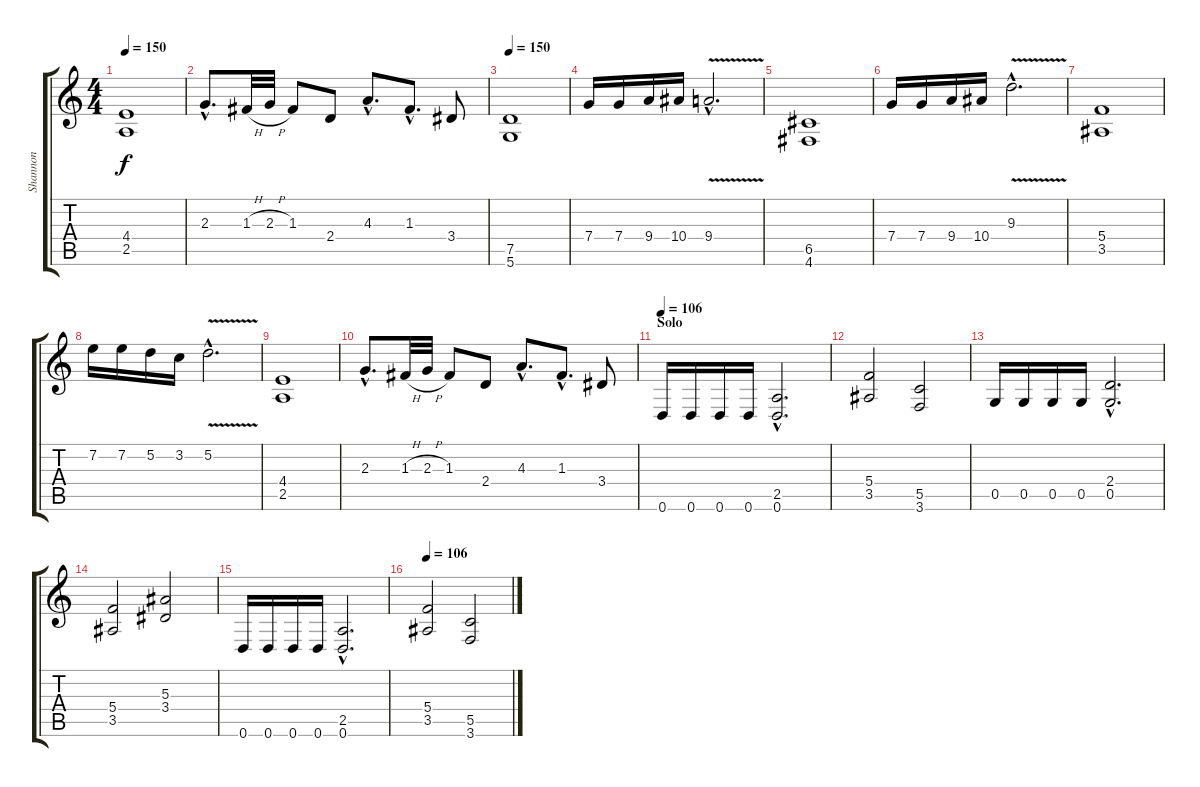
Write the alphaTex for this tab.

\track ("Shannon" "Shannon") {instrument distortionguitar}
\staff {score tabs}
\tuning (D4 A3 F3 C3 G2 D2) {hide}
\ts (4 4)
\tempo 150
\clef g2
\ks c
(4.4 2.5).1{dy f} |
2.3{hac}.8{d} 1.3{h}.32 2.3{h}.32 1.3.8 2.4.8 4.3{hac}.8{d} 1.3{hac}.8{d} 3.4.8 |
\tempo 150
(7.5 5.6).1 |
7.4.16 7.4.16 9.4.16 10.4.16 9.4{v hac}.2{d} |
(6.5 4.6).1 |
7.4.16 7.4.16 9.4.16 10.4.16 9.3{v hac}.2{d} |
(5.4 3.5).1 |
7.2.16 7.2.16 5.2.16 3.2.16 5.2{v hac}.2{d} |
(4.4 2.5).1 |
2.3{hac}.8{d} 1.3{h}.32 2.3{h}.32 1.3.8 2.4.8 4.3{hac}.8{d} 1.3{hac}.8{d} 3.4.8 |
\section ("" "Solo")
\tempo 106
0.6.16 0.6.16 0.6.16 0.6.16 (2.5{hac} 0.6{hac}).2{d} |
(5.4 3.5).2 (5.5 3.6).2 |
0.5.16 0.5.16 0.5.16 0.5.16 (2.4{hac} 0.5{hac}).2{d} |
(5.4 3.5).2 (5.3 3.4).2 |
0.6.16 0.6.16 0.6.16 0.6.16 (2.5{hac} 0.6{hac}).2{d} |
\tempo 106
(5.4 3.5).2 (5.5 3.6).2
